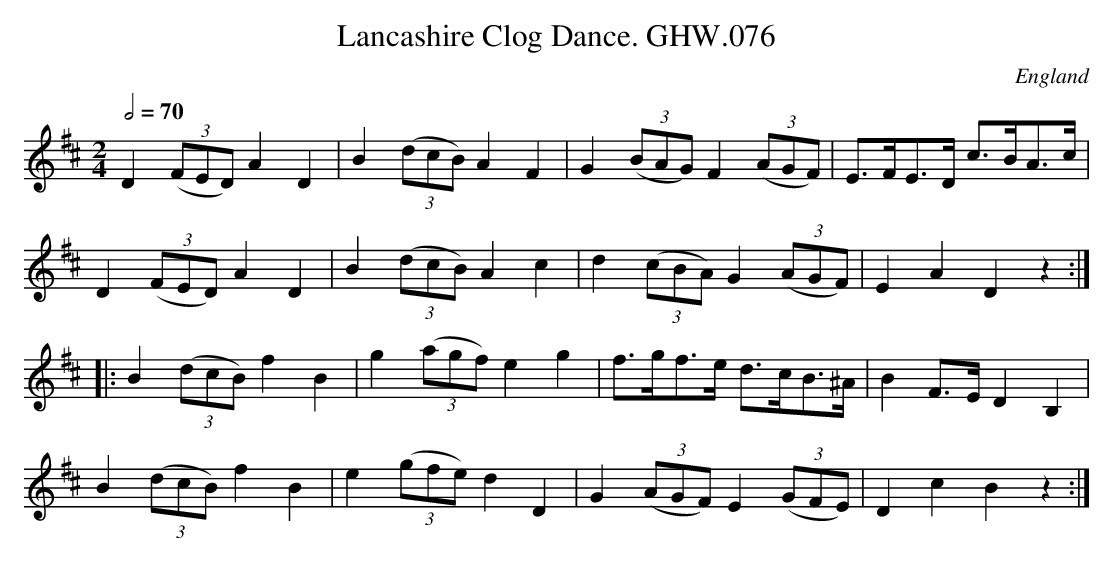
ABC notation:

X:1
T:Lancashire Clog Dance. GHW.076
L:1/8
M:2/4
O:England
Q:1/2=70
K:D
D2 ((3FED) A2 D2|B2 ((3dcB) A2 F2|G2 ((3BAG) F2 ((3AGF)|E>FE>D c>BA>c|!
D2 ((3FED) A2 D2|B2 ((3dcB) A2 c2|d2 ((3cBA) G2 ((3AGF)|E2A2 D2 z2:|!
|:B2 ((3dcB) f2B2|g2 ((3agf) e2 g2|f>gf>e d>cB>^A|B2 F>E D2 B,2|!
B2 ((3dcB) f2 B2|e2 ((3gfe) d2 D2|G2 ((3AGF) E2 ((3GFE)|D2c2B2 z2:|
